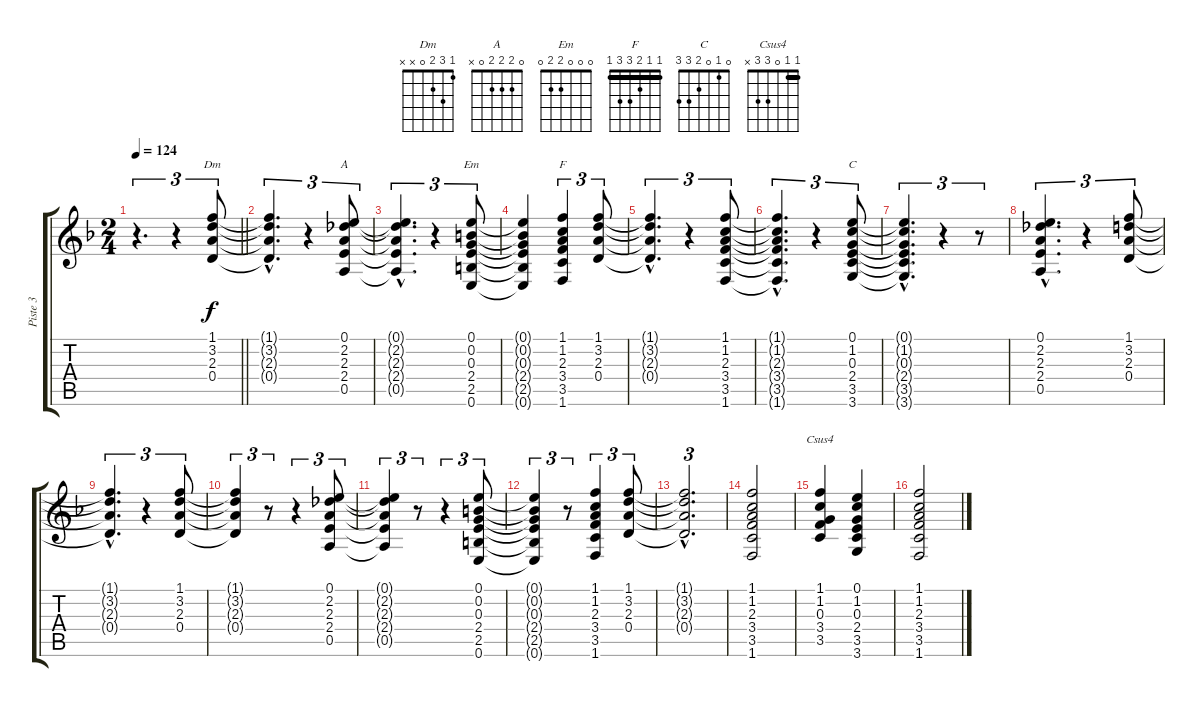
\track ("Piste 3" "Piste 3") {instrument electricguitarjazz}
\staff {score tabs}
\tuning (E4 B3 G3 D3 A2 E2) {hide}
\chord ("Dm" 1 3 2 0 x x)
\chord ("A" 0 2 2 2 0 x)
\chord ("Em" 0 0 0 2 2 0)
\chord ("F" 1 1 2 3 3 1) {barre 1}
\chord ("C" 0 1 0 2 3 3)
\chord ("Csus4" 1 1 0 3 3 x) {barre 1}
\ts (2 4)
\tempo 124
\clef g2
\barLineRight lightlight
\ks dminor
r.4{d tu (3 2) dy f volume 9 balance 8 instrument acousticguitarnylon} r.4{tu (3 2)} (1.1 3.2 2.3 0.4).8{tu (3 2) ch "Dm"} |
(1.1{hac t} 3.2{hac t} 2.3{hac t} 0.4{hac t}).4{d tu (3 2)} r.4{tu (3 2)} (0.1 2.2 2.3 2.4 0.5).8{tu (3 2) ch "A"} |
(0.1{hac t} 2.2{hac t} 2.3{hac t} 2.4{hac t} 0.5{hac t}).4{d tu (3 2)} r.4{tu (3 2)} (0.1 0.2 0.3 2.4 2.5 0.6).8{tu (3 2) ch "Em"} |
(0.1{t} 0.2{t} 0.3{t} 2.4{t} 2.5{t} 0.6{t}).4 (1.1 1.2 2.3 3.4 3.5 1.6).4{tu (3 2) ch "F"} (1.1 3.2 2.3 0.4).8{tu (3 2)} |
(1.1{hac t} 3.2{hac t} 2.3{hac t} 0.4{hac t}).4{d tu (3 2)} r.4{tu (3 2)} (1.1 1.2 2.3 3.4 3.5 1.6).8{tu (3 2)} |
(1.1{hac t} 1.2{hac t} 2.3{hac t} 3.4{hac t} 3.5{hac t} 1.6{hac t}).4{d tu (3 2)} r.4{tu (3 2)} (0.1 1.2 0.3 2.4 3.5 3.6).8{tu (3 2) ch "C"} |
(0.1{hac t} 1.2{hac t} 0.3{hac t} 2.4{hac t} 3.5{hac t} 3.6{hac t}).4{d tu (3 2)} r.4{tu (3 2)} r.8{tu (3 2)} |
(0.1{hac} 2.2{hac} 2.3{hac} 2.4{hac} 0.5{hac}).4{d tu (3 2)} r.4{tu (3 2)} (1.1 3.2 2.3 0.4).8{tu (3 2)} |
(1.1{hac t} 3.2{hac t} 2.3{hac t} 0.4{hac t}).4{d tu (3 2)} r.4{tu (3 2)} (1.1 3.2 2.3 0.4).8{tu (3 2)} |
(1.1{t} 3.2{t} 2.3{t} 0.4{t}).4{tu (3 2)} r.8{tu (3 2)} r.4{tu (3 2)} (0.1 2.2 2.3 2.4 0.5).8{tu (3 2)} |
(0.1{t} 2.2{t} 2.3{t} 2.4{t} 0.5{t}).4{tu (3 2)} r.8{tu (3 2)} r.4{tu (3 2)} (0.1 0.2 0.3 2.4 2.5 0.6).8{tu (3 2)} |
(0.1{t} 0.2{t} 0.3{t} 2.4{t} 2.5{t} 0.6{t}).4{tu (3 2)} r.8{tu (3 2)} (1.1 1.2 2.3 3.4 3.5 1.6).4{tu (3 2)} (1.1 3.2 2.3 0.4).8{tu (3 2)} |
(1.1{hac t} 3.2{hac t} 2.3{hac t} 0.4{hac t}).2{d tu (3 2)} |
(1.1 1.2 2.3 3.4 3.5 1.6).2 |
(1.1 1.2 0.3 3.4 3.5).4{ch "Csus4"} (0.1 1.2 0.3 2.4 3.5 3.6).4 |
(1.1 1.2 2.3 3.4 3.5 1.6).2
